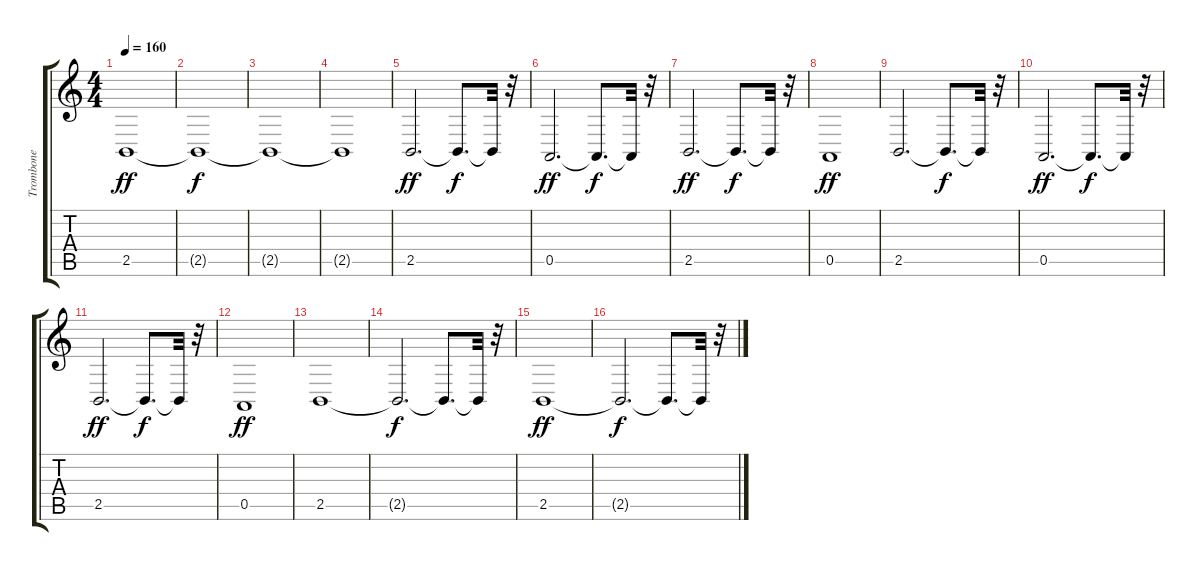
\track ("Trombone" "Trombone") {instrument trombone}
\staff {score tabs}
\tuning (E4 B3 G3 D3 A2 E2) {hide}
\ts (4 4)
\tempo 160
\clef g2
\ks c
2.5.1{dy ff} |
2.5{t}.1{dy f} |
2.5{t}.1 |
2.5{t}.1 |
2.5.2{d dy ff} 2.5{t}.8{d dy f} 2.5{t}.32 r.32 |
0.5.2{d dy ff} 0.5{t}.8{d dy f} 0.5{t}.32 r.32 |
2.5.2{d dy ff} 2.5{t}.8{d dy f} 2.5{t}.32 r.32 |
0.5.1{dy ff} |
2.5.2{d} 2.5{t}.8{d dy f} 2.5{t}.32 r.32 |
0.5.2{d dy ff} 0.5{t}.8{d dy f} 0.5{t}.32 r.32 |
2.5.2{d dy ff} 2.5{t}.8{d dy f} 2.5{t}.32 r.32 |
0.5.1{dy ff} |
2.5.1 |
2.5{t}.2{d dy f} 2.5{t}.8{d} 2.5{t}.32 r.32 |
2.5.1{dy ff} |
2.5{t}.2{d dy f} 2.5{t}.8{d} 2.5{t}.32 r.32
